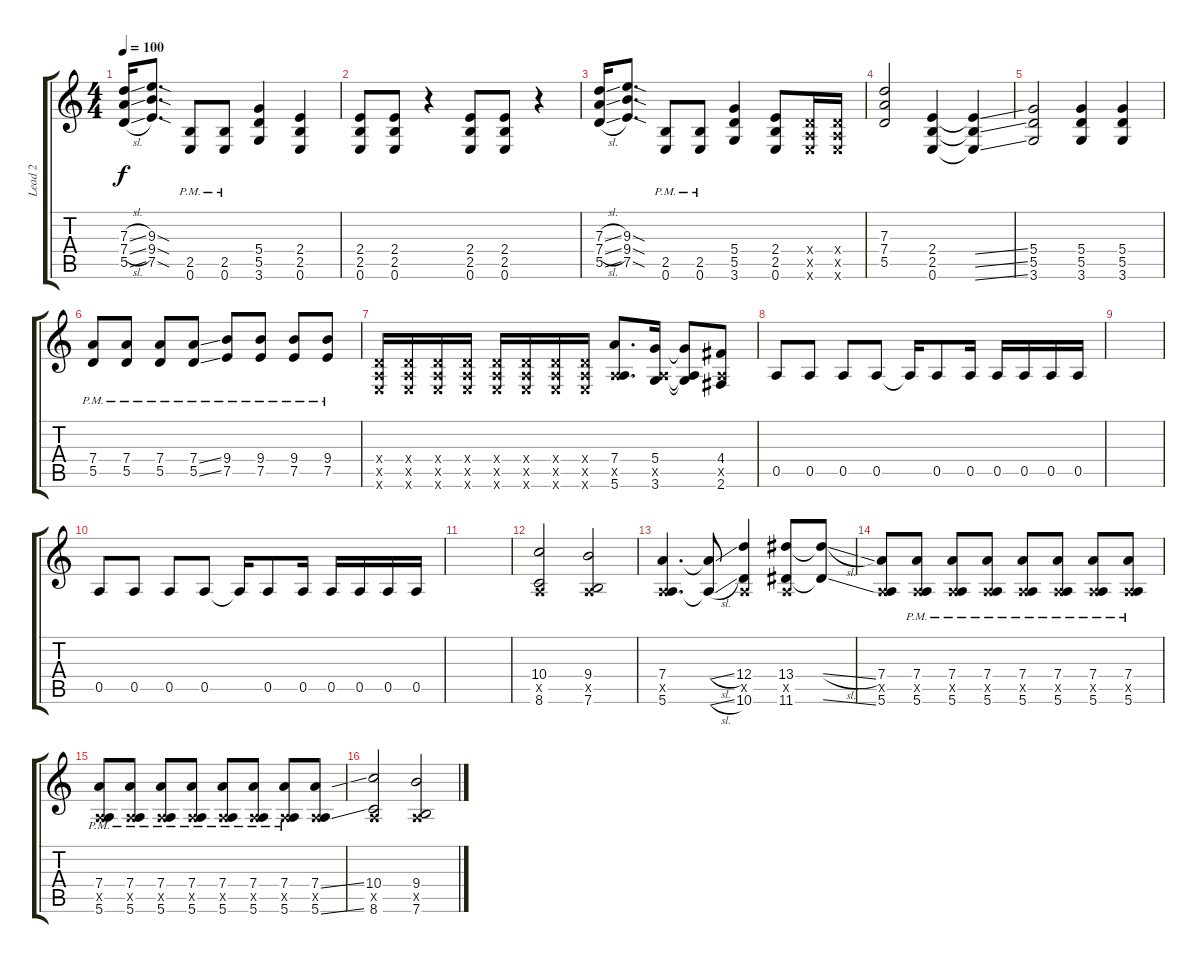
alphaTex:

\track ("Lead 2" "Lead 2") {instrument overdrivenguitar}
\staff {score tabs}
\tuning (E4 B3 G3 D3 A2 E2) {hide}
\ts (4 4)
\tempo 100
\clef g2
\ks c
(7.3{sl} 7.4{sl} 5.5{sl}).16{dy f} (9.3{sod} 9.4{sod} 7.5{sod}).8{d} (2.5{pm} 0.6{pm}).8 (2.5{pm} 0.6{pm}).8 (5.4 5.5 3.6).4 (2.4 2.5 0.6).4 |
(2.4 2.5 0.6).8 (2.4 2.5 0.6).8 r.4 (2.4 2.5 0.6).8 (2.4 2.5 0.6).8 r.4 |
(7.3{sl} 7.4{sl} 5.5{sl}).16 (9.3{sod} 9.4{sod} 7.5{sod}).8{d} (2.5{pm} 0.6{pm}).8 (2.5{pm} 0.6{pm}).8 (5.4 5.5 3.6).4 (2.4 2.5 0.6).8 (0.4{x} 0.5{x} 0.6{x}).16 (0.4{x} 0.5{x} 0.6{x}).16 |
(7.3 7.4 5.5).2 (2.4 2.5 0.6).4 (2.4{ss t} 2.5{ss t} 0.6{ss t}).4 |
(5.4 5.5 3.6).2 (5.4 5.5 3.6).4 (5.4 5.5 3.6).4 |
(7.4{pm} 5.5{pm}).8 (7.4{pm} 5.5{pm}).8 (7.4{pm} 5.5{pm}).8 (7.4{ss pm} 5.5{ss pm}).8 (9.4{pm} 7.5{pm}).8 (9.4{pm} 7.5{pm}).8 (9.4{pm} 7.5{pm}).8 (9.4{pm} 7.5{pm}).8 |
(0.4{x} 0.5{x} 0.6{x}).16 (0.4{x} 0.5{x} 0.6{x}).16 (0.4{x} 0.5{x} 0.6{x}).16 (0.4{x} 0.5{x} 0.6{x}).16 (0.4{x} 0.5{x} 0.6{x}).16 (0.4{x} 0.5{x} 0.6{x}).16 (0.4{x} 0.5{x} 0.6{x}).16 (0.4{x} 0.5{x} 0.6{x}).16 (7.4 0.5{x} 5.6).8{d} (5.4 0.5{x} 3.6).16 (5.4{t} 0.5{t} 3.6{t}).8 (4.4 0.5{x} 2.6).8 |
0.5.8 0.5.8 0.5.8 0.5.8 0.5{t}.16 0.5.8 0.5.16 0.5.16 0.5.16 0.5.16 0.5.16 |
|
0.5.8 0.5.8 0.5.8 0.5.8 0.5{t}.16 0.5.8 0.5.16 0.5.16 0.5.16 0.5.16 0.5.16 |
|
(10.4 0.5{x} 8.6).2 (9.4 0.5{x} 7.6).2 |
(7.4 0.5{x} 5.6).4{d} (7.4{sl t} 5.6{sl t}).8 (12.4 0.5{x} 10.6).4 (13.4 0.5{x} 11.6).8 (13.4{sl t} 11.6{ss t}).8 |
(7.4 0.5{x} 5.6).8 (7.4{pm} 0.5{x} 5.6{pm}).8 (7.4{pm} 0.5{x} 5.6{pm}).8 (7.4{pm} 0.5{x} 5.6{pm}).8 (7.4{pm} 0.5{x} 5.6{pm}).8 (7.4{pm} 0.5{x} 5.6{pm}).8 (7.4{pm} 0.5{x} 5.6{pm}).8 (7.4{pm} 0.5{x} 5.6{pm}).8 |
(7.4{pm} 0.5{x} 5.6{pm}).8 (7.4{pm} 0.5{x} 5.6{pm}).8 (7.4{pm} 0.5{x} 5.6{pm}).8 (7.4{pm} 0.5{x} 5.6{pm}).8 (7.4{pm} 0.5{x} 5.6{pm}).8 (7.4{pm} 0.5{x} 5.6{pm}).8 (7.4{pm} 0.5{x} 5.6{pm}).8 (7.4{ss} 0.5{x} 5.6{ss}).8 |
(10.4 0.5{x} 8.6).2 (9.4 0.5{x} 7.6).2
